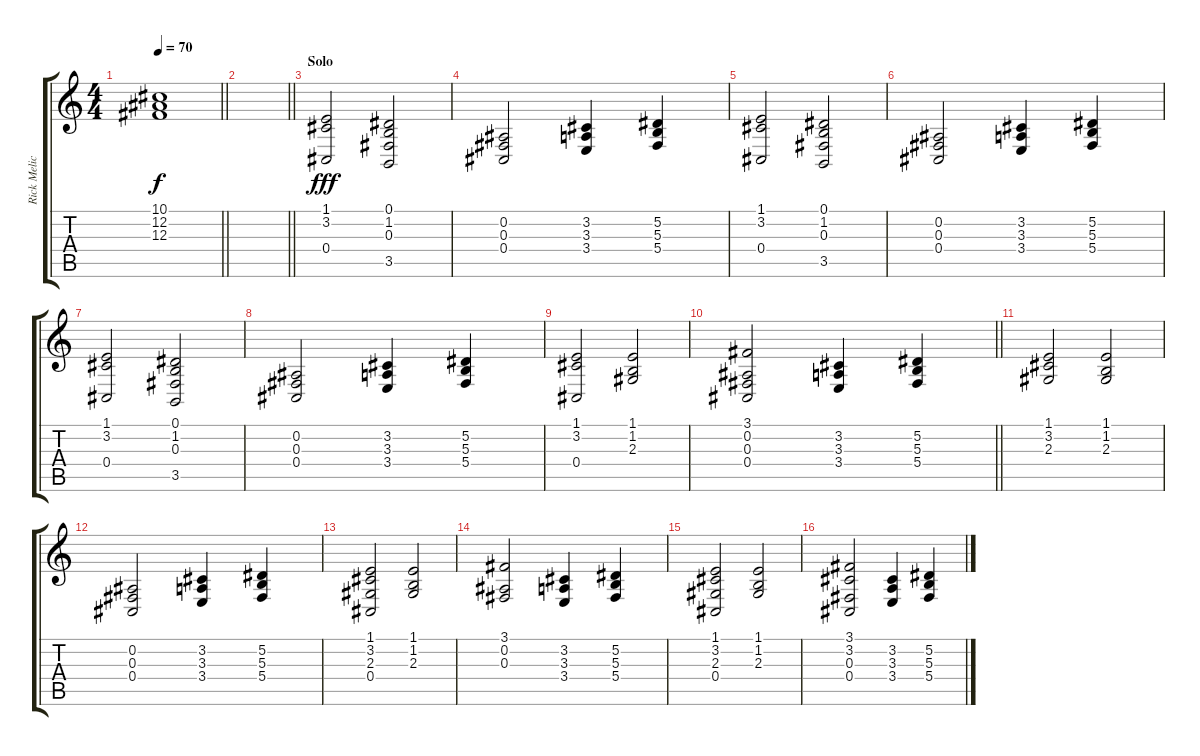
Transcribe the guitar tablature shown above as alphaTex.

\track ("Rick Melick - Keyboard" "Rick Melic") {instrument electricpiano2}
\staff {score tabs}
\tuning (Eb4 Bb3 Gb3 Db3 Ab2 Eb2) {hide}
\ts (4 4)
\tempo 70
\clef g2
\barLineRight lightlight
\ks c
(10.1{t} 12.2{t} 12.3{t}).1{dy f} |
\barLineRight lightlight
|
\section ("" "Solo")
(1.1 3.2 0.4).2{dy fff volume 9 instrument acousticgrandpiano} (0.1 1.2 0.3 3.5).2 |
(0.2 0.3 0.4).2 (3.2 3.3 3.4).4 (5.2 5.3 5.4).4 |
(1.1 3.2 0.4).2 (0.1 1.2 0.3 3.5).2 |
(0.2 0.3 0.4).2 (3.2 3.3 3.4).4 (5.2 5.3 5.4).4 |
(1.1 3.2 0.4).2 (0.1 1.2 0.3 3.5).2 |
(0.2 0.3 0.4).2 (3.2 3.3 3.4).4 (5.2 5.3 5.4).4 |
(1.1 3.2 0.4).2 (1.1 1.2 2.3).2 |
\barLineRight lightlight
(3.1 0.2 0.3 0.4).2 (3.2 3.3 3.4).4 (5.2 5.3 5.4).4 |
(1.1 3.2 2.3).2 (1.1 1.2 2.3).2 |
(0.2 0.3 0.4).2 (3.2 3.3 3.4).4 (5.2 5.3 5.4).4 |
(1.1 3.2 2.3 0.4).2 (1.1 1.2 2.3).2 |
(3.1 0.2 0.3).2 (3.2 3.3 3.4).4 (5.2 5.3 5.4).4 |
(1.1 3.2 2.3 0.4).2 (1.1 1.2 2.3).2 |
(3.1 3.2 0.3 0.4).2 (3.2 3.3 3.4).4 (5.2 5.3 5.4).4
